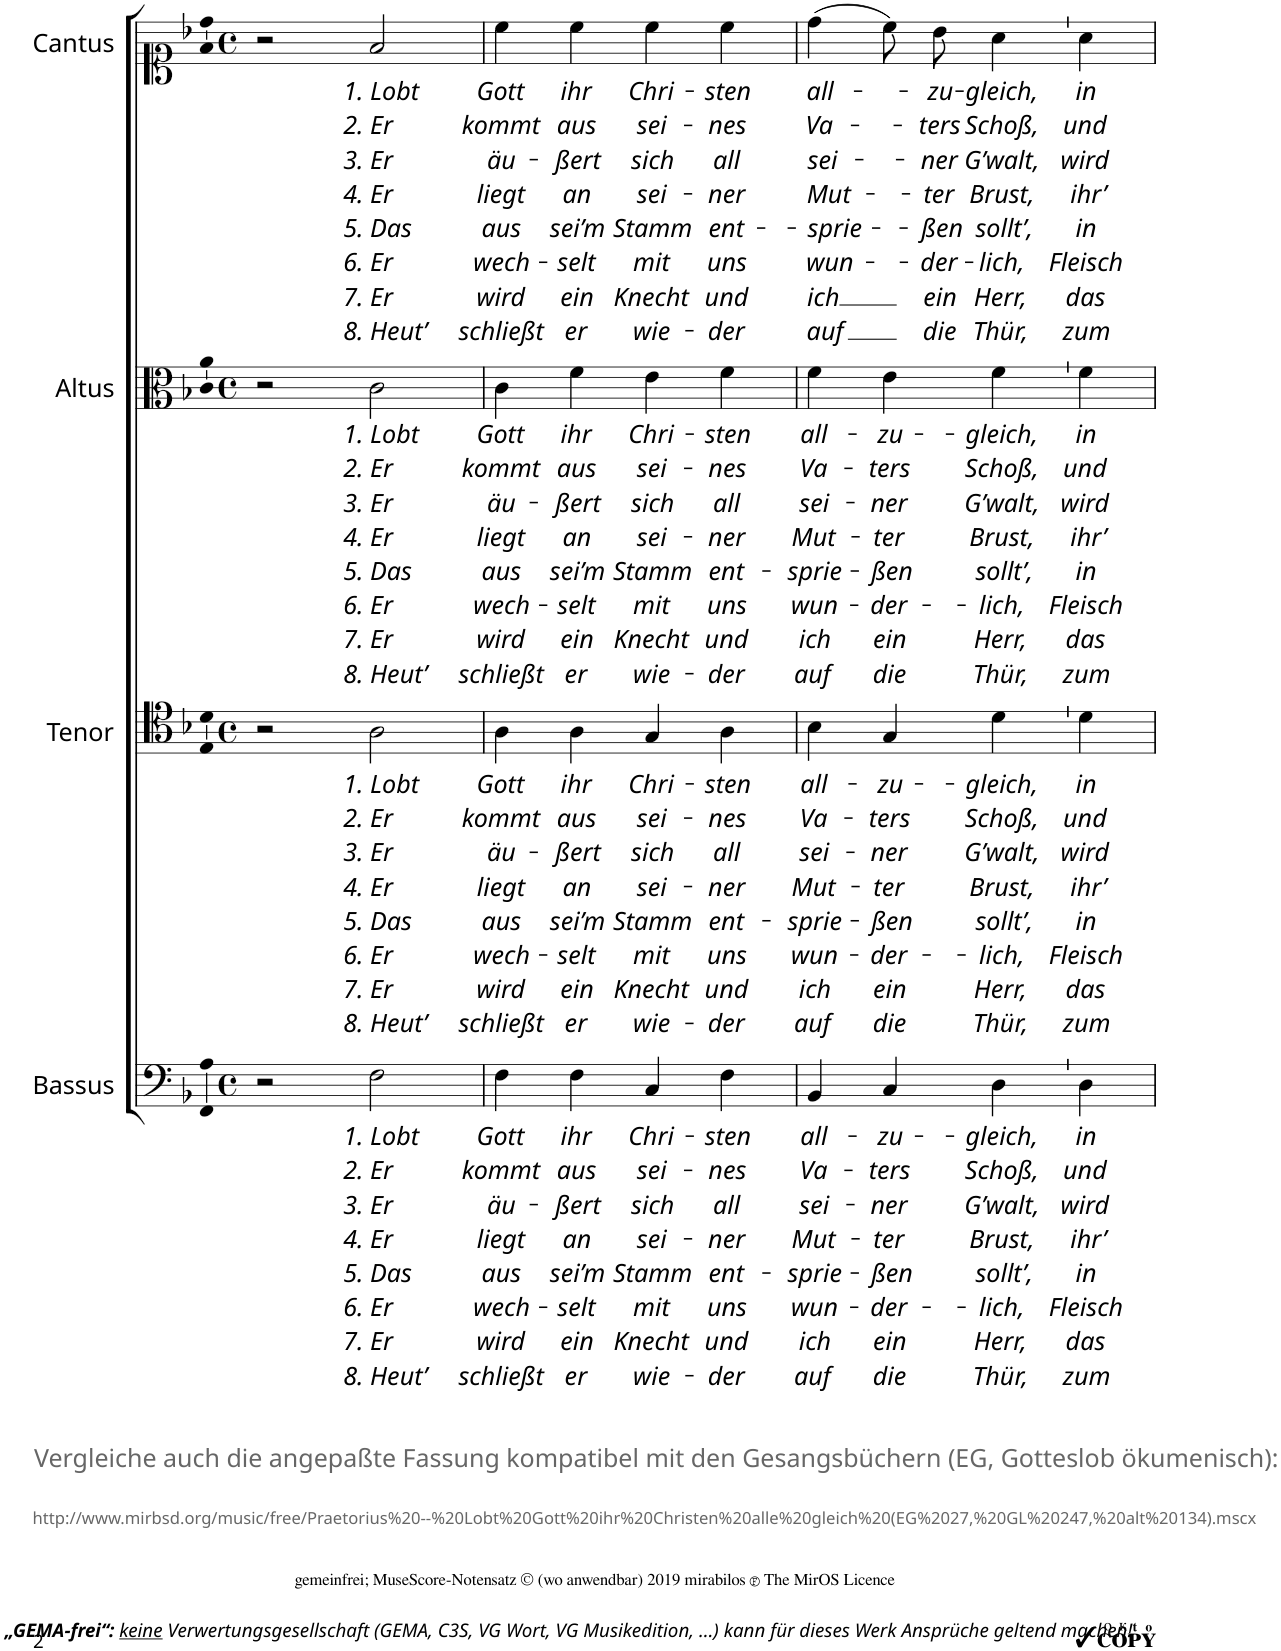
**kern	**text	**text	**text	**text	**text	**text	**text	**text	**kern	**text	**text	**text	**text	**text	**text	**text	**text	**kern	**text	**text	**text	**text	**text	**text	**text	**text	**kern	**text	**text	**text	**text	**text	**text	**text	**text
*part4	*part4	*part4	*part4	*part4	*part4	*part4	*part4	*part4	*part3	*part3	*part3	*part3	*part3	*part3	*part3	*part3	*part3	*part2	*part2	*part2	*part2	*part2	*part2	*part2	*part2	*part2	*part1	*part1	*part1	*part1	*part1	*part1	*part1	*part1	*part1
*staff4	*staff4	*staff4	*staff4	*staff4	*staff4	*staff4	*staff4	*staff4	*staff3	*staff3	*staff3	*staff3	*staff3	*staff3	*staff3	*staff3	*staff3	*staff2	*staff2	*staff2	*staff2	*staff2	*staff2	*staff2	*staff2	*staff2	*staff1	*staff1	*staff1	*staff1	*staff1	*staff1	*staff1	*staff1	*staff1
*I"Bassus	*	*	*	*	*	*	*	*	*I"Tenor	*	*	*	*	*	*	*	*	*I"Altus	*	*	*	*	*	*	*	*	*I"Cantus	*	*	*	*	*	*	*	*
*I'B.	*	*	*	*	*	*	*	*	*I'T.	*	*	*	*	*	*	*	*	*I'A.	*	*	*	*	*	*	*	*	*I'C.	*	*	*	*	*	*	*	*
*clefF4	*	*	*	*	*	*	*	*	*clefC4	*	*	*	*	*	*	*	*	*clefC3	*	*	*	*	*	*	*	*	*clefC1	*	*	*	*	*	*	*	*
*k[b-]	*	*	*	*	*	*	*	*	*k[b-]	*	*	*	*	*	*	*	*	*k[b-]	*	*	*	*	*	*	*	*	*k[b-]	*	*	*	*	*	*	*	*
*M4/4	*	*	*	*	*	*	*	*	*M4/4	*	*	*	*	*	*	*	*	*M4/4	*	*	*	*	*	*	*	*	*M4/4	*	*	*	*	*	*	*	*
*met(c)	*	*	*	*	*	*	*	*	*met(c)	*	*	*	*	*	*	*	*	*met(c)	*	*	*	*	*	*	*	*	*met(c)	*	*	*	*	*	*	*	*
=1	=1	=1	=1	=1	=1	=1	=1	=1	=1	=1	=1	=1	=1	=1	=1	=1	=1	=1	=1	=1	=1	=1	=1	=1	=1	=1	=1	=1	=1	=1	=1	=1	=1	=1	=1
2r	.	.	.	.	.	.	.	.	2r	.	.	.	.	.	.	.	.	2r	.	.	.	.	.	.	.	.	2r	.	.	.	.	.	.	.	.
!	!LO:LY:b	!LO:LY:b	!LO:LY:b	!LO:LY:b	!LO:LY:b	!LO:LY:b	!LO:LY:b	!LO:LY:b	!	!LO:LY:b	!LO:LY:b	!LO:LY:b	!LO:LY:b	!LO:LY:b	!LO:LY:b	!LO:LY:b	!LO:LY:b	!	!LO:LY:b	!LO:LY:b	!LO:LY:b	!LO:LY:b	!LO:LY:b	!LO:LY:b	!LO:LY:b	!LO:LY:b	!	!LO:LY:b	!LO:LY:b	!LO:LY:b	!LO:LY:b	!LO:LY:b	!LO:LY:b	!LO:LY:b	!LO:LY:b
2F\	1. Lobt	2. Er	3. Er	4. Er	5. Das	6. Er	7. Er	8. Heut’	2A\	1. Lobt	2. Er	3. Er	4. Er	5. Das	6. Er	7. Er	8. Heut’	2c\	1. Lobt	2. Er	3. Er	4. Er	5. Das	6. Er	7. Er	8. Heut’	2f/	1. Lobt	2. Er	3. Er	4. Er	5. Das	6. Er	7. Er	8. Heut’
=2	=2	=2	=2	=2	=2	=2	=2	=2	=2	=2	=2	=2	=2	=2	=2	=2	=2	=2	=2	=2	=2	=2	=2	=2	=2	=2	=2	=2	=2	=2	=2	=2	=2	=2	=2
!	!LO:LY:b	!LO:LY:b	!LO:LY:b	!LO:LY:b	!LO:LY:b	!LO:LY:b	!LO:LY:b	!LO:LY:b	!	!LO:LY:b	!LO:LY:b	!LO:LY:b	!LO:LY:b	!LO:LY:b	!LO:LY:b	!LO:LY:b	!LO:LY:b	!	!LO:LY:b	!LO:LY:b	!LO:LY:b	!LO:LY:b	!LO:LY:b	!LO:LY:b	!LO:LY:b	!LO:LY:b	!	!LO:LY:b	!LO:LY:b	!LO:LY:b	!LO:LY:b	!LO:LY:b	!LO:LY:b	!LO:LY:b	!LO:LY:b
4F\	Gott	kommt	äu-	liegt	aus	wech-	wird	schließt	4A\	Gott	kommt	äu-	liegt	aus	wech-	wird	schließt	4c\	Gott	kommt	äu-	liegt	aus	wech-	wird	schließt	4cc\	Gott	kommt	äu-	liegt	aus	wech-	wird	schließt
!	!LO:LY:b	!LO:LY:b	!LO:LY:b	!LO:LY:b	!LO:LY:b	!LO:LY:b	!LO:LY:b	!LO:LY:b	!	!LO:LY:b	!LO:LY:b	!LO:LY:b	!LO:LY:b	!LO:LY:b	!LO:LY:b	!LO:LY:b	!LO:LY:b	!	!LO:LY:b	!LO:LY:b	!LO:LY:b	!LO:LY:b	!LO:LY:b	!LO:LY:b	!LO:LY:b	!LO:LY:b	!	!LO:LY:b	!LO:LY:b	!LO:LY:b	!LO:LY:b	!LO:LY:b	!LO:LY:b	!LO:LY:b	!LO:LY:b
4F\	ihr	aus	-ßert	an	sei’m	-selt	ein	er	4A\	ihr	aus	-ßert	an	sei’m	-selt	ein	er	4f\	ihr	aus	-ßert	an	sei’m	-selt	ein	er	4cc\	ihr	aus	-ßert	an	sei’m	-selt	ein	er
!	!LO:LY:b	!LO:LY:b	!LO:LY:b	!LO:LY:b	!LO:LY:b	!LO:LY:b	!LO:LY:b	!LO:LY:b	!	!LO:LY:b	!LO:LY:b	!LO:LY:b	!LO:LY:b	!LO:LY:b	!LO:LY:b	!LO:LY:b	!LO:LY:b	!	!LO:LY:b	!LO:LY:b	!LO:LY:b	!LO:LY:b	!LO:LY:b	!LO:LY:b	!LO:LY:b	!LO:LY:b	!	!LO:LY:b	!LO:LY:b	!LO:LY:b	!LO:LY:b	!LO:LY:b	!LO:LY:b	!LO:LY:b	!LO:LY:b
4C/	Chri-	sei-	sich	sei-	Stamm	mit	Knecht	wie-	4G/	Chri-	sei-	sich	sei-	Stamm	mit	Knecht	wie-	4e\	Chri-	sei-	sich	sei-	Stamm	mit	Knecht	wie-	4cc\	Chri-	sei-	sich	sei-	Stamm	mit	Knecht	wie-
!	!LO:LY:b	!LO:LY:b	!LO:LY:b	!LO:LY:b	!LO:LY:b	!LO:LY:b	!LO:LY:b	!LO:LY:b	!	!LO:LY:b	!LO:LY:b	!LO:LY:b	!LO:LY:b	!LO:LY:b	!LO:LY:b	!LO:LY:b	!LO:LY:b	!	!LO:LY:b	!LO:LY:b	!LO:LY:b	!LO:LY:b	!LO:LY:b	!LO:LY:b	!LO:LY:b	!LO:LY:b	!	!LO:LY:b	!LO:LY:b	!LO:LY:b	!LO:LY:b	!LO:LY:b	!LO:LY:b	!LO:LY:b	!LO:LY:b
4F\	-sten	-nes	all	-ner	ent-	uns	und	-der	4A\	-sten	-nes	all	-ner	ent-	uns	und	-der	4f\	-sten	-nes	all	-ner	ent-	uns	und	-der	4cc\	-sten	-nes	all	-ner	ent-	uns	und	-der
=3	=3	=3	=3	=3	=3	=3	=3	=3	=3	=3	=3	=3	=3	=3	=3	=3	=3	=3	=3	=3	=3	=3	=3	=3	=3	=3	=3	=3	=3	=3	=3	=3	=3	=3	=3
!	!LO:LY:b	!LO:LY:b	!LO:LY:b	!LO:LY:b	!LO:LY:b	!LO:LY:b	!LO:LY:b	!LO:LY:b	!	!LO:LY:b	!LO:LY:b	!LO:LY:b	!LO:LY:b	!LO:LY:b	!LO:LY:b	!LO:LY:b	!LO:LY:b	!	!LO:LY:b	!LO:LY:b	!LO:LY:b	!LO:LY:b	!LO:LY:b	!LO:LY:b	!LO:LY:b	!LO:LY:b	!	!LO:LY:b	!LO:LY:b	!LO:LY:b	!LO:LY:b	!LO:LY:b	!LO:LY:b	!LO:LY:b	!LO:LY:b
4BB-/	all-	Va-	sei-	Mut-	-sprie-	wun-	ich	auf	4B-\	all-	Va-	sei-	Mut-	-sprie-	wun-	ich	auf	4f\	all-	Va-	sei-	Mut-	-sprie-	wun-	ich	auf	(4dd\	all-	Va-	sei-	Mut-	-sprie-	wun-	ich	auf
!	!LO:LY:b	!LO:LY:b	!LO:LY:b	!LO:LY:b	!LO:LY:b	!LO:LY:b	!LO:LY:b	!LO:LY:b	!	!LO:LY:b	!LO:LY:b	!LO:LY:b	!LO:LY:b	!LO:LY:b	!LO:LY:b	!LO:LY:b	!LO:LY:b	!	!LO:LY:b	!LO:LY:b	!LO:LY:b	!LO:LY:b	!LO:LY:b	!LO:LY:b	!LO:LY:b	!LO:LY:b	!	!	!	!	!	!	!	!	!
4C/	-zu-	-ters	-ner	-ter	-ßen	-der-	ein	die	4G/	-zu-	-ters	-ner	-ter	-ßen	-der-	ein	die	4e\	-zu-	-ters	-ner	-ter	-ßen	-der-	ein	die	8cc\L)	.	.	.	.	.	.	.	.
!	!	!	!	!	!	!	!	!	!	!	!	!	!	!	!	!	!	!	!	!	!	!	!	!	!	!	!	!LO:LY:b	!LO:LY:b	!LO:LY:b	!LO:LY:b	!LO:LY:b	!LO:LY:b	!LO:LY:b	!LO:LY:b
.	.	.	.	.	.	.	.	.	.	.	.	.	.	.	.	.	.	.	.	.	.	.	.	.	.	.	8b-\J	-zu-	-ters	-ner	-ter	-ßen	-der-	ein	die
!	!LO:LY:b	!LO:LY:b	!LO:LY:b	!LO:LY:b	!LO:LY:b	!LO:LY:b	!LO:LY:b	!LO:LY:b	!	!LO:LY:b	!LO:LY:b	!LO:LY:b	!LO:LY:b	!LO:LY:b	!LO:LY:b	!LO:LY:b	!LO:LY:b	!	!LO:LY:b	!LO:LY:b	!LO:LY:b	!LO:LY:b	!LO:LY:b	!LO:LY:b	!LO:LY:b	!LO:LY:b	!	!LO:LY:b	!LO:LY:b	!LO:LY:b	!LO:LY:b	!LO:LY:b	!LO:LY:b	!LO:LY:b	!LO:LY:b
4D\	-gleich,	Schoß,	G’walt,	Brust,	sollt’,	-lich,	Herr,	Thür,	4d\	-gleich,	Schoß,	G’walt,	Brust,	sollt’,	-lich,	Herr,	Thür,	4f\	-gleich,	Schoß,	G’walt,	Brust,	sollt’,	-lich,	Herr,	Thür,	4a\	-gleich,	Schoß,	G’walt,	Brust,	sollt’,	-lich,	Herr,	Thür,
!	!LO:LY:b	!LO:LY:b	!LO:LY:b	!LO:LY:b	!LO:LY:b	!LO:LY:b	!LO:LY:b	!LO:LY:b	!	!LO:LY:b	!LO:LY:b	!LO:LY:b	!LO:LY:b	!LO:LY:b	!LO:LY:b	!LO:LY:b	!LO:LY:b	!	!LO:LY:b	!LO:LY:b	!LO:LY:b	!LO:LY:b	!LO:LY:b	!LO:LY:b	!LO:LY:b	!LO:LY:b	!	!LO:LY:b	!LO:LY:b	!LO:LY:b	!LO:LY:b	!LO:LY:b	!LO:LY:b	!LO:LY:b	!LO:LY:b
4D\	in	und	wird	ihr’	in	Fleisch	das	zum	4d\	in	und	wird	ihr’	in	Fleisch	das	zum	4f\	in	und	wird	ihr’	in	Fleisch	das	zum	4a\	in	und	wird	ihr’	in	Fleisch	das	zum
=	=	=	=	=	=	=	=	=	=	=	=	=	=	=	=	=	=	=	=	=	=	=	=	=	=	=	=	=	=	=	=	=	=	=	=
*-	*-	*-	*-	*-	*-	*-	*-	*-	*-	*-	*-	*-	*-	*-	*-	*-	*-	*-	*-	*-	*-	*-	*-	*-	*-	*-	*-	*-	*-	*-	*-	*-	*-	*-	*-
